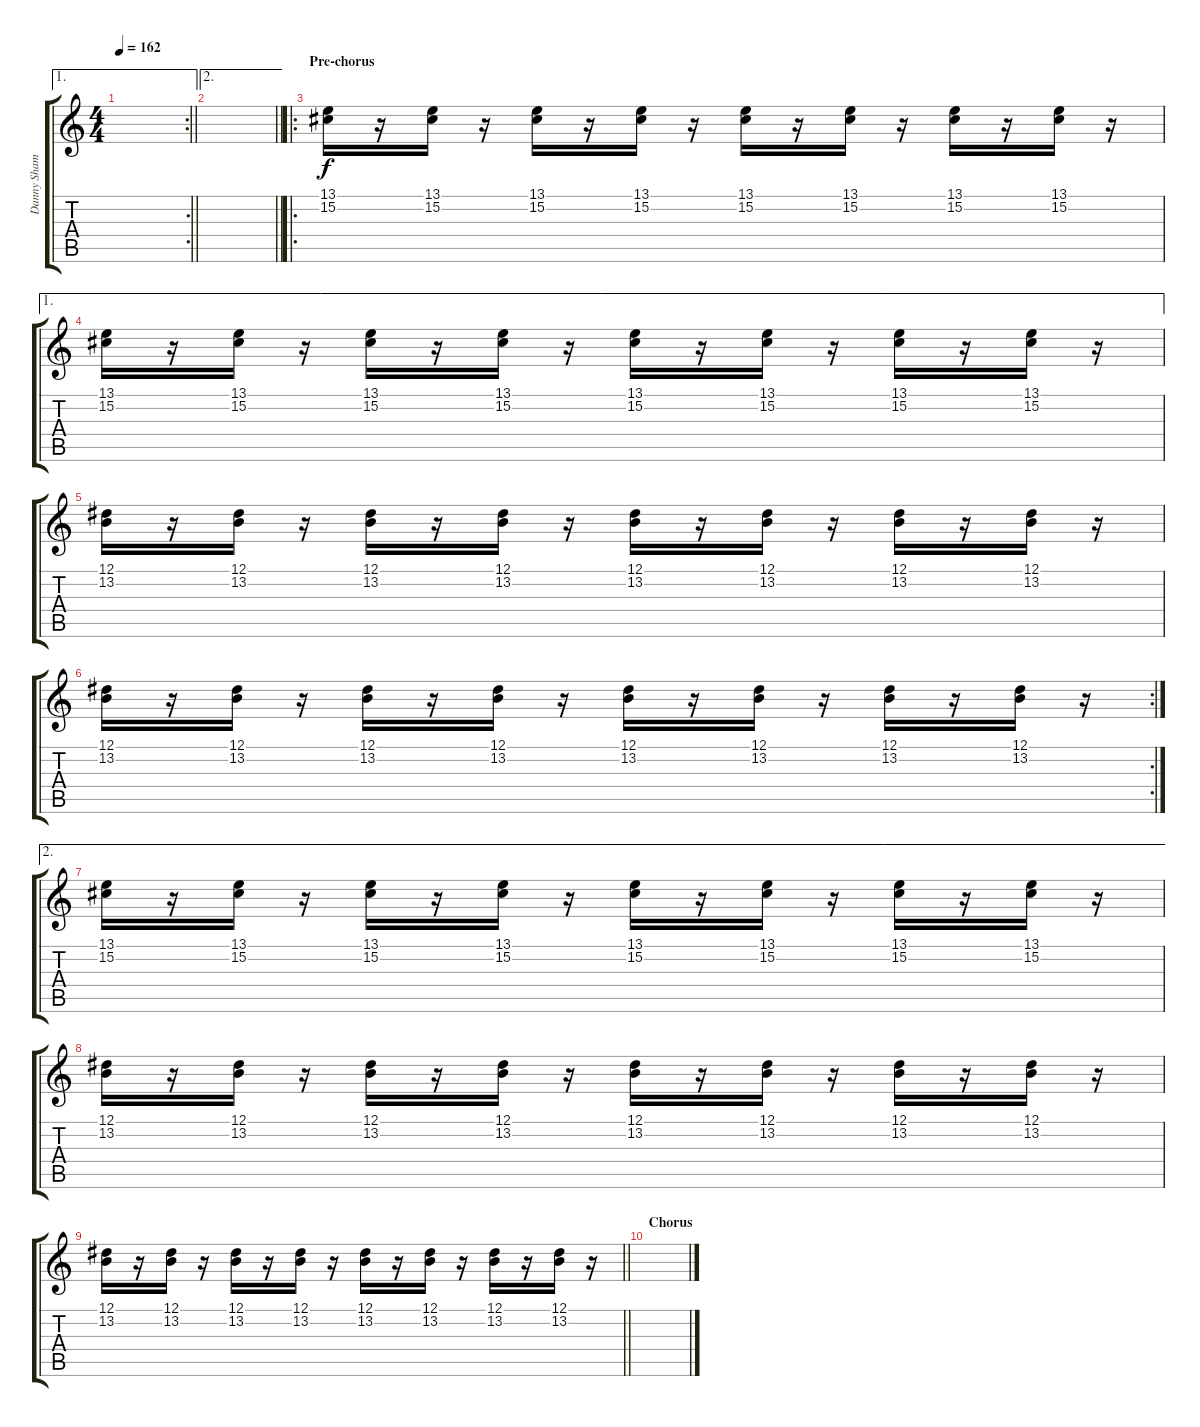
\track ("Danny Shamoun" "Danny Sham") {instrument drawbarorgan}
\staff {score tabs}
\tuning (Eb4 Bb3 Gb3 Db3 Ab2 Db2) {hide}
\ae 1
\rc 2
\ts (4 4)
\tempo 162
\clef g2
\barLineRight lightlight
\ks c
|
\ae 2
\barLineRight lightlight
|
\ro
\section ("" "Pre-chorus")
(13.1 15.2).16 r.16 (13.1 15.2).16 r.16 (13.1 15.2).16 r.16 (13.1 15.2).16 r.16 (13.1 15.2).16 r.16 (13.1 15.2).16 r.16 (13.1 15.2).16 r.16 (13.1 15.2).16 r.16 |
\ae 1
(13.1 15.2).16 r.16 (13.1 15.2).16 r.16 (13.1 15.2).16 r.16 (13.1 15.2).16 r.16 (13.1 15.2).16 r.16 (13.1 15.2).16 r.16 (13.1 15.2).16 r.16 (13.1 15.2).16 r.16 |
(12.1 13.2).16 r.16 (12.1 13.2).16 r.16 (12.1 13.2).16 r.16 (12.1 13.2).16 r.16 (12.1 13.2).16 r.16 (12.1 13.2).16 r.16 (12.1 13.2).16 r.16 (12.1 13.2).16 r.16 |
\rc 2
(12.1 13.2).16 r.16 (12.1 13.2).16 r.16 (12.1 13.2).16 r.16 (12.1 13.2).16 r.16 (12.1 13.2).16 r.16 (12.1 13.2).16 r.16 (12.1 13.2).16 r.16 (12.1 13.2).16 r.16 |
\ae 2
(13.1 15.2).16 r.16 (13.1 15.2).16 r.16 (13.1 15.2).16 r.16 (13.1 15.2).16 r.16 (13.1 15.2).16 r.16 (13.1 15.2).16 r.16 (13.1 15.2).16 r.16 (13.1 15.2).16 r.16 |
(12.1 13.2).16 r.16 (12.1 13.2).16 r.16 (12.1 13.2).16 r.16 (12.1 13.2).16 r.16 (12.1 13.2).16 r.16 (12.1 13.2).16 r.16 (12.1 13.2).16 r.16 (12.1 13.2).16 r.16 |
\barLineRight lightlight
(12.1 13.2).16 r.16 (12.1 13.2).16 r.16 (12.1 13.2).16 r.16 (12.1 13.2).16 r.16 (12.1 13.2).16 r.16 (12.1 13.2).16 r.16 (12.1 13.2).16 r.16 (12.1 13.2).16 r.16 |
\section ("" "Chorus")
